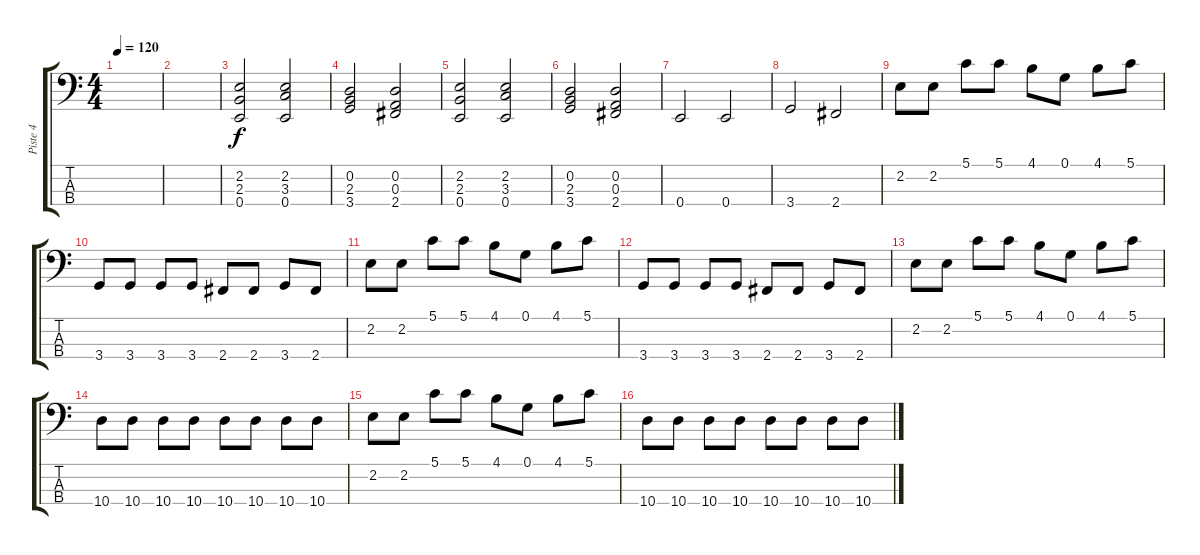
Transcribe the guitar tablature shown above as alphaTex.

\track ("Piste 4" "Piste 4") {instrument electricbasspick}
\staff {score tabs}
\tuning (G2 D2 A1 E1) {hide}
\ts (4 4)
\tempo 120
\clef f4
\ks c
|
|
(2.2 2.3 0.4).2 (2.2 3.3 0.4).2 |
(0.2 2.3 3.4).2 (0.2 0.3 2.4).2 |
(2.2 2.3 0.4).2 (2.2 3.3 0.4).2 |
(0.2 2.3 3.4).2 (0.2 0.3 2.4).2 |
0.4.2 0.4.2 |
3.4.2 2.4.2 |
2.2.8 2.2.8 5.1.8 5.1.8 4.1.8 0.1.8 4.1.8 5.1.8 |
3.4.8 3.4.8 3.4.8 3.4.8 2.4.8 2.4.8 3.4.8 2.4.8 |
2.2.8 2.2.8 5.1.8 5.1.8 4.1.8 0.1.8 4.1.8 5.1.8 |
3.4.8 3.4.8 3.4.8 3.4.8 2.4.8 2.4.8 3.4.8 2.4.8 |
2.2.8 2.2.8 5.1.8 5.1.8 4.1.8 0.1.8 4.1.8 5.1.8 |
10.4.8 10.4.8 10.4.8 10.4.8 10.4.8 10.4.8 10.4.8 10.4.8 |
2.2.8 2.2.8 5.1.8 5.1.8 4.1.8 0.1.8 4.1.8 5.1.8 |
10.4.8 10.4.8 10.4.8 10.4.8 10.4.8 10.4.8 10.4.8 10.4.8
